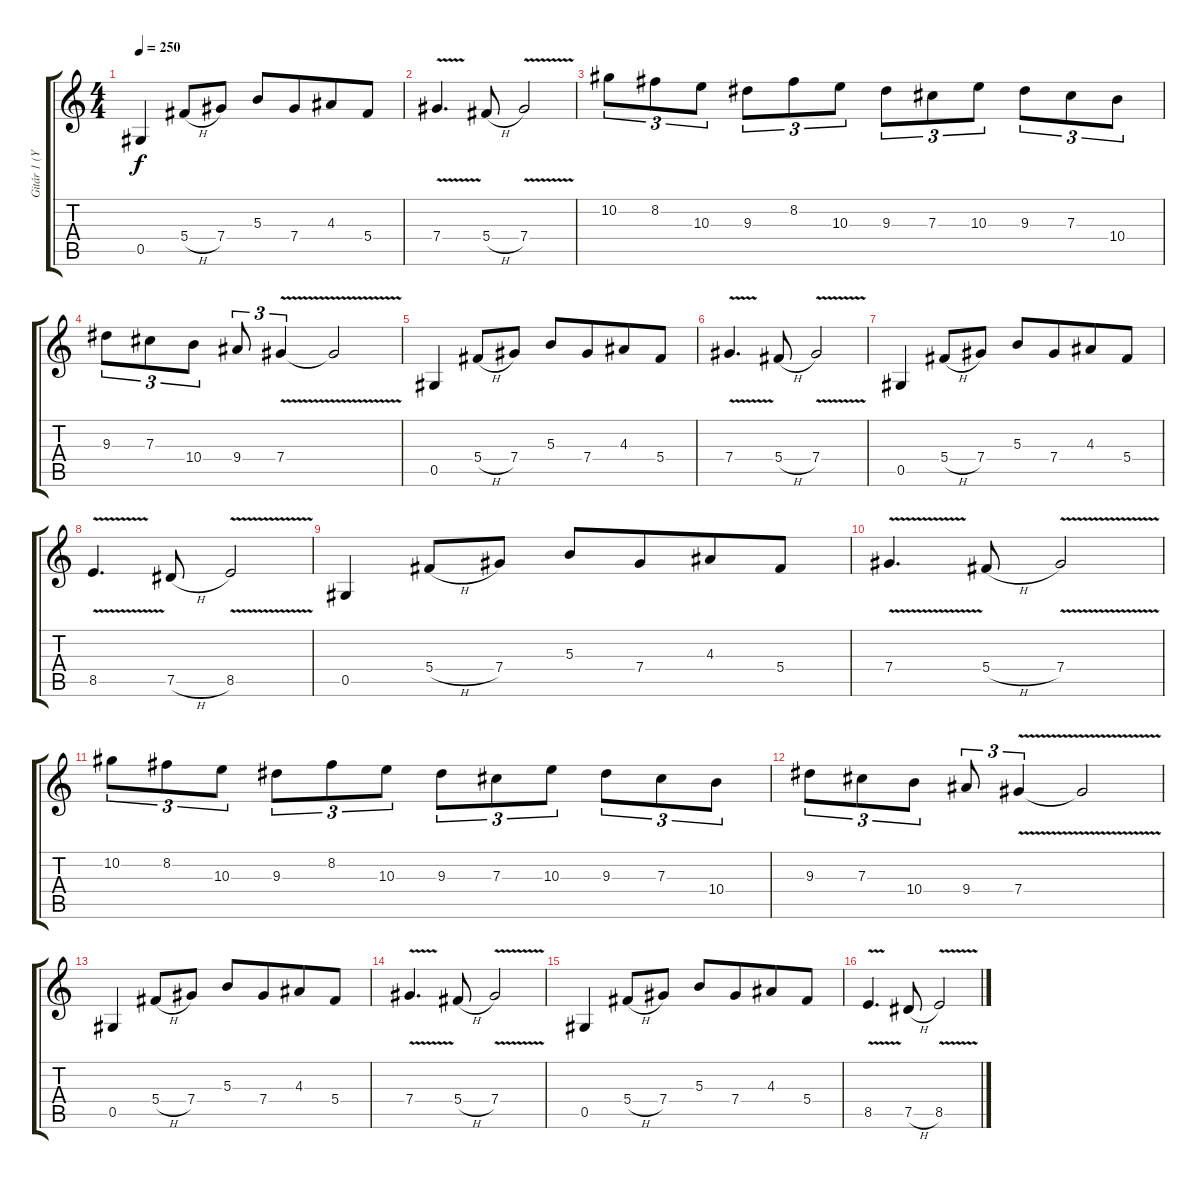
\track ("Gitár 1 (Yngwie Malmsteen)" "Gitár 1 (Y") {instrument distortionguitar}
\staff {score tabs}
\tuning (Eb4 Bb3 Gb3 Db3 Ab2 Eb2) {hide}
\ts (4 4)
\tempo 250
\clef g2
\ks c
0.5.4{dy f} 5.4{h}.8 7.4.8 5.3.8 7.4.8{beam merge} 4.3.8 5.4.8 |
7.4{v}.4{d} 5.4{h}.8 7.4{v}.2 |
10.2.8{tu (3 2)} 8.2.8{tu (3 2)} 10.3.8{tu (3 2)} 9.3.8{tu (3 2)} 8.2.8{tu (3 2)} 10.3.8{tu (3 2)} 9.3.8{tu (3 2)} 7.3.8{tu (3 2)} 10.3.8{tu (3 2)} 9.3.8{tu (3 2)} 7.3.8{tu (3 2)} 10.4.8{tu (3 2)} |
9.3.8{tu (3 2)} 7.3.8{tu (3 2)} 10.4.8{tu (3 2)} 9.4.8{tu (3 2)} 7.4{v}.4{tu (3 2)} 7.4{t}.2 |
0.5.4{volume 16} 5.4{h}.8 7.4.8 5.3.8 7.4.8{beam merge} 4.3.8 5.4.8 |
7.4{v}.4{d} 5.4{h}.8 7.4{v}.2 |
0.5.4 5.4{h}.8 7.4.8 5.3.8 7.4.8{beam merge} 4.3.8 5.4.8 |
8.5{v}.4{d} 7.5{h}.8 8.5{v}.2 |
0.5.4 5.4{h}.8 7.4.8 5.3.8 7.4.8{beam merge} 4.3.8 5.4.8 |
7.4{v}.4{d} 5.4{h}.8 7.4{v}.2 |
10.2.8{tu (3 2)} 8.2.8{tu (3 2)} 10.3.8{tu (3 2)} 9.3.8{tu (3 2)} 8.2.8{tu (3 2)} 10.3.8{tu (3 2)} 9.3.8{tu (3 2)} 7.3.8{tu (3 2)} 10.3.8{tu (3 2)} 9.3.8{tu (3 2)} 7.3.8{tu (3 2)} 10.4.8{tu (3 2)} |
9.3.8{tu (3 2)} 7.3.8{tu (3 2)} 10.4.8{tu (3 2)} 9.4.8{tu (3 2)} 7.4{v}.4{tu (3 2)} 7.4{t}.2 |
0.5.4 5.4{h}.8 7.4.8 5.3.8 7.4.8{beam merge} 4.3.8 5.4.8 |
7.4{v}.4{d} 5.4{h}.8 7.4{v}.2 |
0.5.4 5.4{h}.8 7.4.8 5.3.8 7.4.8{beam merge} 4.3.8 5.4.8 |
8.5{v}.4{d} 7.5{h}.8 8.5{v}.2
